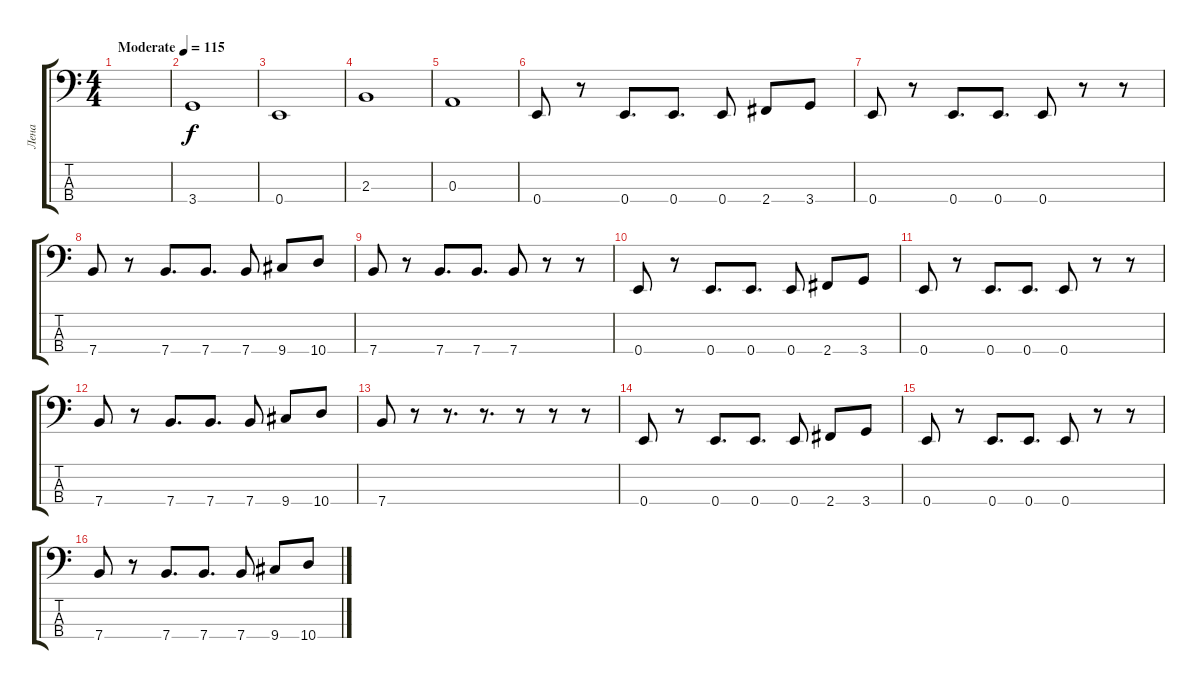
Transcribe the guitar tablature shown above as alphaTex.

\track ("Лена" "Лена") {instrument electricbassfinger}
\staff {score tabs}
\tuning (G2 D2 A1 E1) {hide}
\ts (4 4)
\tempo (115 "Moderate")
\clef f4
\ks c
|
3.4.1 |
0.4.1 |
2.3.1 |
0.3.1 |
0.4.8 r.8 0.4.8{d} 0.4.8{d} 0.4.8 2.4.8 3.4.8 |
0.4.8 r.8 0.4.8{d} 0.4.8{d} 0.4.8 r.8 r.8 |
7.4.8 r.8 7.4.8{d} 7.4.8{d} 7.4.8 9.4.8 10.4.8 |
7.4.8 r.8 7.4.8{d} 7.4.8{d} 7.4.8 r.8 r.8 |
0.4.8 r.8 0.4.8{d} 0.4.8{d} 0.4.8 2.4.8 3.4.8 |
0.4.8 r.8 0.4.8{d} 0.4.8{d} 0.4.8 r.8 r.8 |
7.4.8 r.8 7.4.8{d} 7.4.8{d} 7.4.8 9.4.8 10.4.8 |
7.4.8 r.8 r.8{d} r.8{d} r.8 r.8 r.8 |
0.4.8 r.8 0.4.8{d} 0.4.8{d} 0.4.8 2.4.8 3.4.8 |
0.4.8 r.8 0.4.8{d} 0.4.8{d} 0.4.8 r.8 r.8 |
7.4.8 r.8 7.4.8{d} 7.4.8{d} 7.4.8 9.4.8 10.4.8
